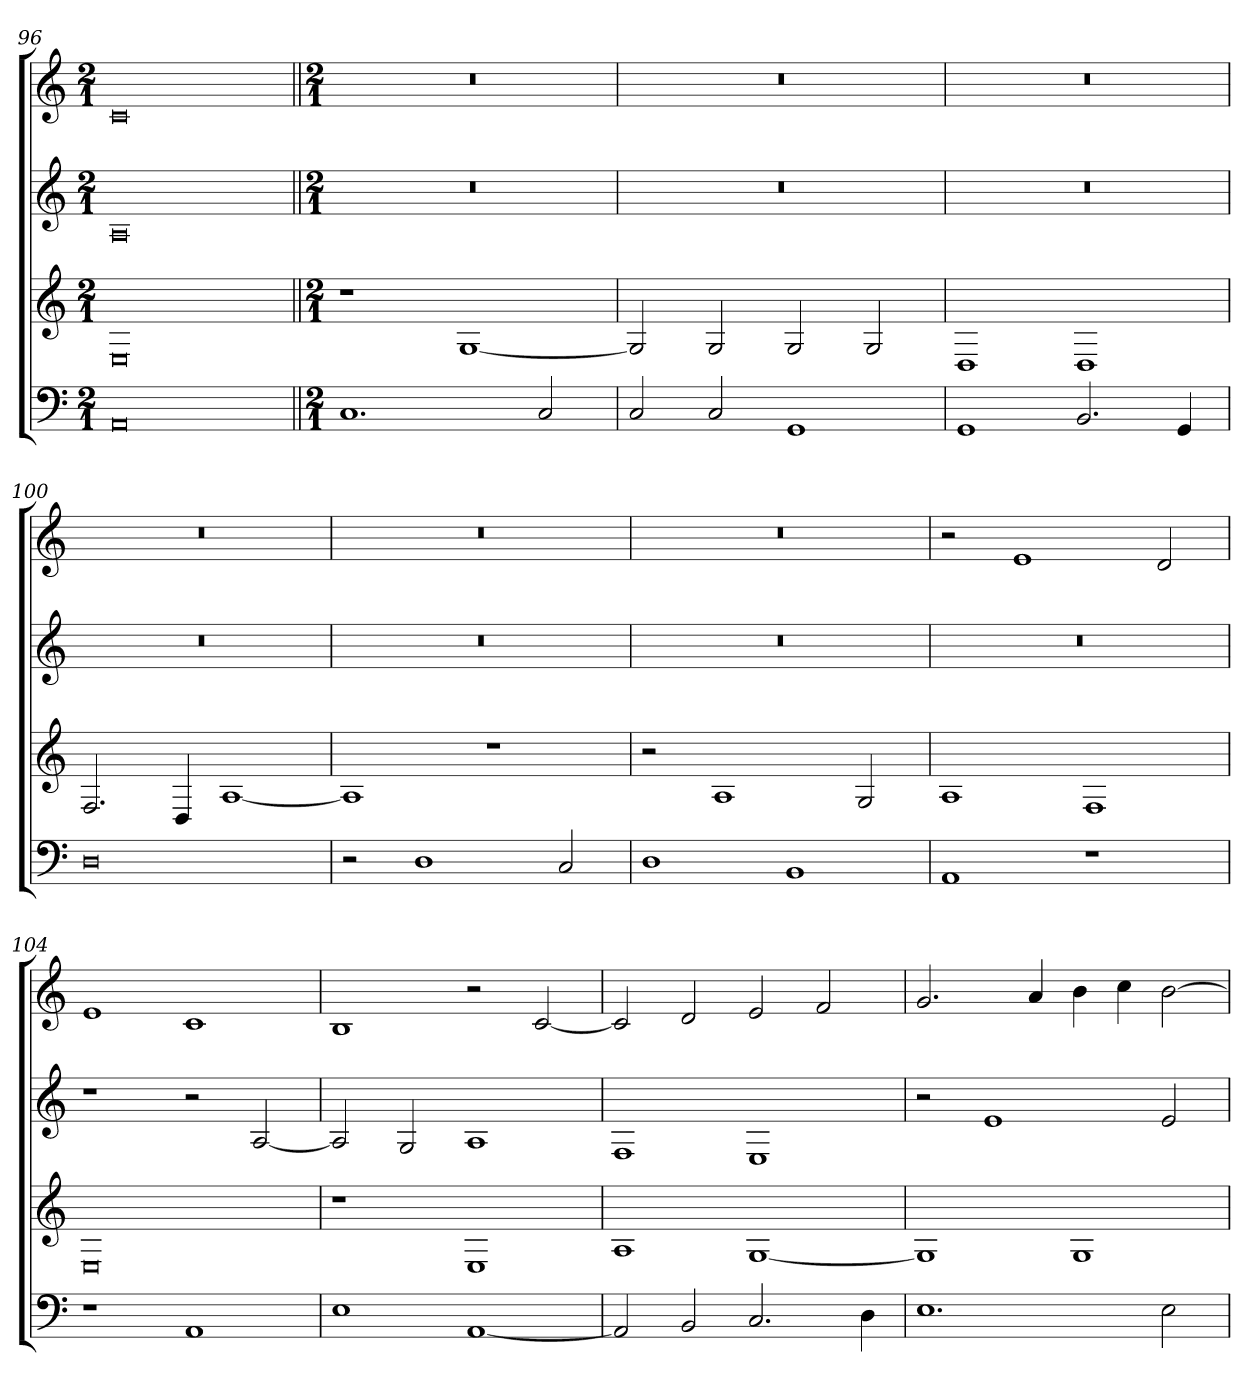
**kern	**kern	**kern	**kern
*part4	*part3	*part2	*part1
*staff4	*staff3	*staff2	*staff1
*clefF4	*clefG2	*clefG2	*clefG2
*M2/1	*M2/1	*M2/1	*M2/1
=96	=96	=96	=96
0AA	0E	0A	0c
=97||	=97||	=97||	=97||
*M2/1	*M2/1	*M2/1	*M2/1
1.C	1r	0r	0r
.	[1G	.	.
2C	.	.	.
=98	=98	=98	=98
2C	2G]	0r	0r
2C	2G	.	.
1GG	2G	.	.
.	2G	.	.
=99	=99	=99	=99
1GG	1D	0r	0r
2.BB	1D	.	.
4GG	.	.	.
=100	=100	=100	=100
0D	2.F	0r	0r
.	4D	.	.
.	[1A	.	.
=101	=101	=101	=101
2r	1A]	0r	0r
1D	.	.	.
.	1r	.	.
2C	.	.	.
=102	=102	=102	=102
1D	2r	0r	0r
.	1A	.	.
1BB	.	.	.
.	2G	.	.
=103	=103	=103	=103
1AA	1A	0r	2r
.	.	.	1e
1r	1F	.	.
.	.	.	2d
=104	=104	=104	=104
1r	0E	1r	1e
1AA	.	2r	1c
.	.	[2A	.
=105	=105	=105	=105
1E	1r	2A]	1B
.	.	2G	.
[1AA	1E	1A	2r
.	.	.	[2c
=106	=106	=106	=106
2AA]	1A	1F	2c]
2BB	.	.	2d
2.C	[1G	1E	2e
.	.	.	2f
4D	.	.	.
=107	=107	=107	=107
1.E	1G]	2r	2.g
.	.	1e	.
.	.	.	4a
.	1G	.	4b
.	.	.	4cc
2E	.	2e	[2b
=	=	=	=
*-	*-	*-	*-
